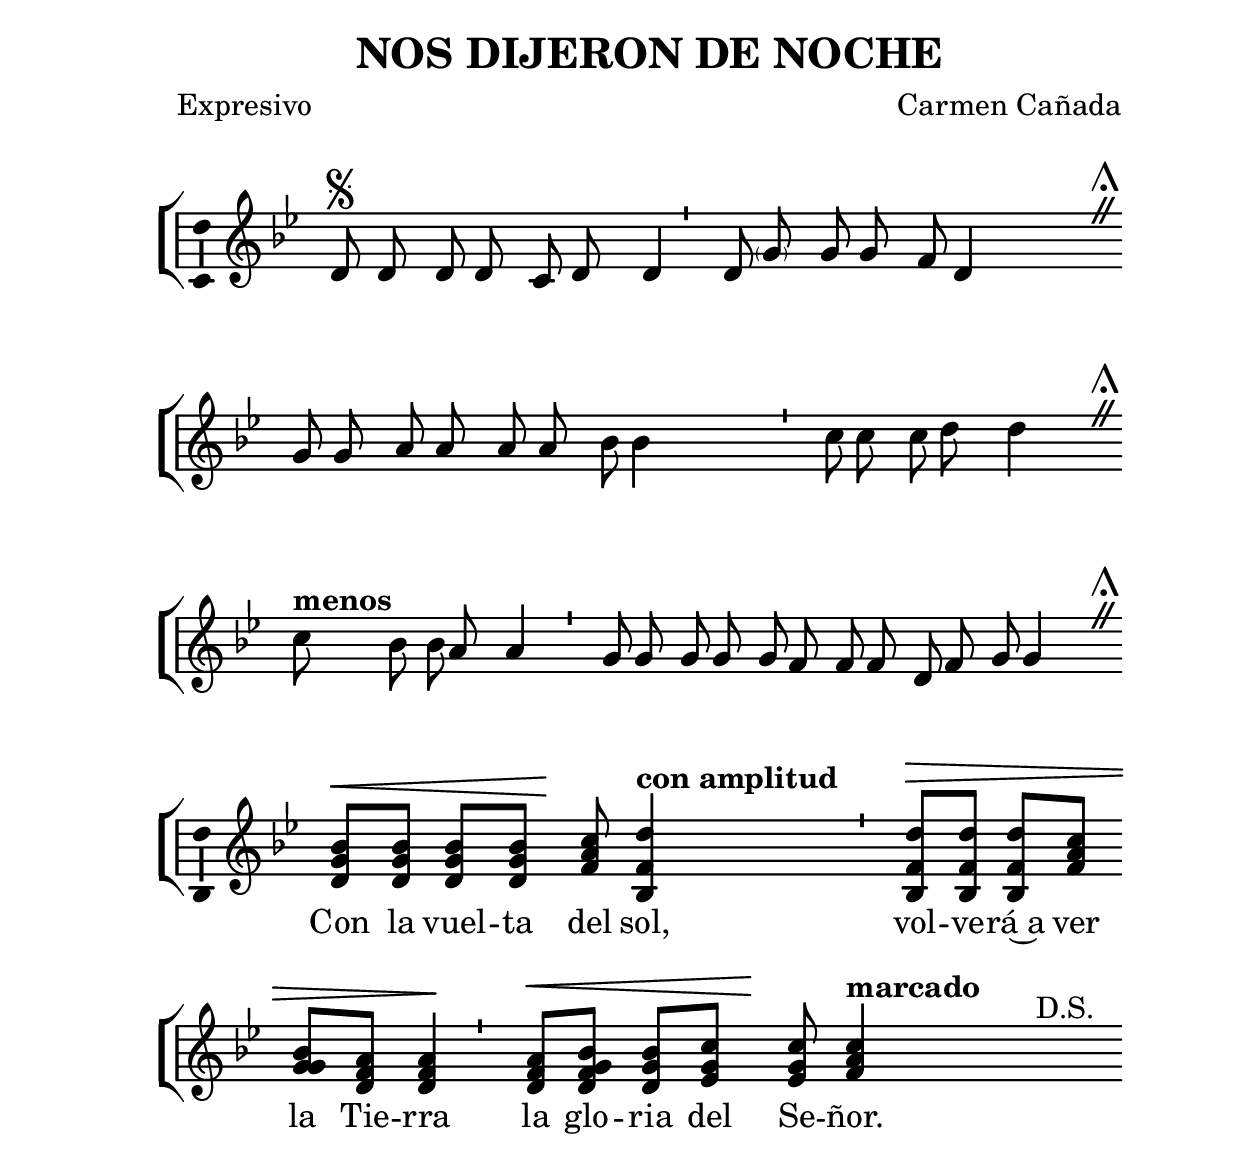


%versión de lilypond para la que se ha escrito esta partitura:
\version "2.16.0"

	%Tamaño papel
	#(set-default-paper-size "a4")
	%Tamaño partitura
	#(set-global-staff-size 26)
	%No responde al pulsar sobre una nota
	#(ly:set-option 'point-and-click #f)

%parámetros del encabezamiento:
\header {
	%title = "NOS DIJERON DE NOCHE"
	title = \markup{\fontsize #-1 "NOS DIJERON DE NOCHE"}
	subtitle = ""
	composer = "Carmen Cañada"
	poet = "Expresivo"
	meter = ""
	arranger = ""
%	tagline="Monasterio de la Madre de Dios. Buenafuente del Sistal."
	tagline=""
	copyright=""
	}

%parámetros asociados al papel:
\paper  {
	oddHeaderMarkup = \markup {\fill-line { \on-the-fly #not-first-page \fromproperty #'header:title \on-the-fly #not-first-page \fromproperty #'header:composer }}
	evenHeaderMarkup = \markup {\fill-line { \fromproperty #'header:composer \fromproperty #'header:title }}
	#(set-paper-size "a4")
	print-page-number = ##f
	first-page-number = 1
	print-first-page-number = ##f
%	head-separation = 3.0 \cm
	top-margin = 2.0 \cm
	bottom-margin = 0.0\cm
%%%	bottom-margin = -2.0\cm
	left-margin = 3.0 \cm
	line-width = 16.0 \cm
	indent = 8\mm
	interscoreline = 2.\mm
	between-system-space = 15\mm
%	para que las partituras no llenen la hoja:
	ragged-bottom = ##t
%	idem para la última hoja:
	ragged-last-bottom = ##f
%	para que las partituras llenen el ancho del papel:
	ragged-last = ##f
	after-title-space = 2.5 \cm
%page-count=1
%system-count=4

	%Flexible Vertical Spacing
%	markup-markup-spacing =
%	#'((basic-distance . 15) (minimum-distance . 15) (padding . 3))
	markup-system-spacing =
	#'((basic-distance . 15) (minimum-distance . 15) (padding . 3))
	system-system-spacing =
	#'((basic-distance . 15) (minimum-distance . 15) (padding . 3))
	score-system-spacing =
	#'((basic-distance . 15) (minimum-distance . 15) (padding . 5))
%	top-system-spacing = % header
%	#'((basic-distance . 8) (minimum-distance . 0) (padding . 0))
%	top-markup-spacing =
%	#'((basic-distance . 20) (minimum-distance . 20) (padding . 0))
	last-bottom-spacing = % footer
	#'((basic-distance . 5) (minimum-distance . 5) (padding . 0))
%	score-markup-spacing =
%	#'((basic-distance . 16) (minimum-distance . 13) (padding . 0))

	}


%para incluir divisiones gregorianas
\include "gregorian.ly"
%Ojo. Incluir este fichero implica desactivar la sentencia ragged-last = ##f
%Es decir, deja de justificar las partituras a la derecha


%parámetros que afectan a toda la partitura:
global =  {
	%clave de sol (G):
	\clef G
	%armadura:
%%%	\transpose a b
	\key bes \major
	\tempo 4=75
	\set Score.tempoHideNote = ##t
	}


melodia =
%%%	\transpose a b
{

	\dynamicUp
	\set hairpinToBarline = ##f

	\relative c' {
\time 2/8

%%%\mark \markup { \musicglyph #"scripts.segno" }
d8^\segno d d d c d d4
\divisioMinima

d8 \parenthesize g8 g g f8 d4 s8
\divisioMaior
\break

g8 g a a a a bes bes4 s8
\divisioMinima

c8 c c d d4 s8*2
\divisioMaior
\break

%r8
c8^\markup{\bold "menos"} bes bes a a4 s8*2
\divisioMinima
%\break

g8 g g g g f f f d f g g4 s8
\divisioMaior

%\finalis
%\bar "|."
}
}


melodiacomun =
%%%	\transpose a b
{

	\dynamicUp
	\set hairpinToBarline = ##f

	\relative c'' {
\time 2/4

<<
{
bes8\< bes bes bes c\! d4^\markup{\bold "con amplitud"}
s8
\divisioMinima

d8\> d d c bes a a4\!
\divisioMinima

a8\< bes bes c c\! c4^\markup{\bold "marcado"}
s8
}
{
g8 g g g a f4
s8
\divisioMinima

f8 f f a g f f4
\divisioMinima

f8 <f g> g g g a4
s8
}
{
d,8 d d d f bes,4
s8
\divisioMinima

bes8 bes bes f' g d d4
\divisioMinima

d8 d d ees ees f4
s8
}
>>

s4^"D.S."

\finalis
%\bar "|."
}
}


texto = \lyricmode {
Con la vuel -- ta del sol, vol -- ve -- rá~a ver la Tie -- rra la glo -- ria del Se -- ñor.
	}

textouno = \lyricmode {
\set stanza =#"1. " Nos di -- je -- ron de no -- che que~es -- _ ta -- bas muer -- to
y la fe es -- tu -- vo~en ve -- la jun -- to~a tu Cuer -- po.
La no -- che~en -- te -- ra, la pa -- sa -- mos que -- rien -- do mo -- ver la pie -- dra.
Con la vuel -- ta del sol, vol -- ve -- rá~a ver la Tie -- rra la glo -- ria del Se -- ñor.
	}

textodos = \lyricmode {
\set stanza =#"2. " No su -- pie -- ron con -- tar -- lo los __ _ cen -- ti -- ne -- las;
na -- die su -- po la ho -- _ ra ni la ma -- ne -- ra.
An -- tes del dí -- a, se cu -- brie -- ron de glo -- ria las cin -- co~he -- ri -- das.
	}

textotres = \lyricmode {
\set stanza =#"3. " Si los cin -- co sen -- ti -- dos bus -- _ can el sue -- ño,
que la fe ten -- ga~el su -- _ yo vi -- vo~y des -- pier -- to.
La fe ve -- lan -- do pa -- ra ver -- te de no -- che re -- su -- ci -- tan -- do.
	}


vozStaff = \context Voice = vozStaff
\with {\consists "Ambitus_engraver"}
<<
	\set Staff.instrumentName = ""
	\set Staff.shortInstrumentName = ""
	\set Staff.midiInstrument = #"acoustic grand"
	\set Staff.midiMinimumVolume = #0.7
	\set Staff.midiMaximumVolume = #0.9
	\global
	\melodia
	>>

vozcomunStaff = \context Voice = vozcomunStaff
\with {\consists "Ambitus_engraver"}
<<
	\set Staff.instrumentName = ""
	\set Staff.shortInstrumentName = ""
	\set Staff.midiInstrument = #"acoustic grand"
	\set Staff.midiMinimumVolume = #0.7
	\set Staff.midiMaximumVolume = #0.9
	\global
	\melodiacomun
	>>


textoStaff = \context Lyrics = textoStaff <<
%	\set vocalName =#"E. "
%	\set shortVocalName =#"E. "
	\lyricsto vozcomunStaff \texto
	>>

textounoStaff = \context Lyrics = textounoStaff <<
%	\set vocalName =#"1. "
	\set shortVocalName =#"1. "
	\lyricsto vozStaff \textouno
	>>

textodosStaff = \context Lyrics = textodosStaff <<
%	\set vocalName =#"2. "
	\set shortVocalName =#"2. "
	\lyricsto vozStaff \textodos
	>>

textotresStaff = \context Lyrics = textotresStaff <<
%	\set vocalName =#"3. "
	\set shortVocalName =#"3. "
	\lyricsto vozStaff \textotres
	>>


\book {
	\score {
		\context ChoirStaff {
			\override StaffGroup.SystemStartBracket #'collapse-height = #1
			\override Score.SystemStartBar #'collapse-height = #1
			<<
			\vozStaff
			\textounoStaff
			\textodosStaff
			\textotresStaff
			>>
		}
		\layout {
ragged-last = ##f
	    		\context {
				\Lyrics
				%\override LyricText #'font-size = #2
				}
	   		\context {
				\Score
				%\override StaffSymbol #'staff-space = #(magstep +3)
				\override InstrumentName #'X-offset = #1.5
				\override InstrumentName #'font-series = #'bold
				}
			\context {
				\Staff
				\remove "Time_signature_engraver"
				\override BarLine #'transparent = ##t
				}
			}
		}
	\score {
		\context ChoirStaff {
			\override StaffGroup.SystemStartBracket #'collapse-height = #1
			\override Score.SystemStartBar #'collapse-height = #1
			<<
			\vozcomunStaff
			\textoStaff
			>>
		}
		\layout {
ragged-last = ##f
	    		\context {
				\Lyrics
				%\override LyricText #'font-size = #2
				}
	   		\context {
				\Score
				%\override StaffSymbol #'staff-space = #(magstep +3)
				\override InstrumentName #'X-offset = #1.5
				\override InstrumentName #'font-series = #'bold
				}
			\context {
				\Staff
				\remove "Time_signature_engraver"
				\override BarLine #'transparent = ##t
				}
			}
		}
	\score {
		\context ChoirStaff {
			\override StaffGroup.SystemStartBracket #'collapse-height = #1
			\override Score.SystemStartBar #'collapse-height = #1
			<<
			\vozStaff
			>>
			<<
			\vozcomunStaff
			>>
		}
		\midi {
	  		\context {
	  			\Score
				tempoWholesPerMinute = #(ly:make-moment 70 4)
				}
			}
		}
}


